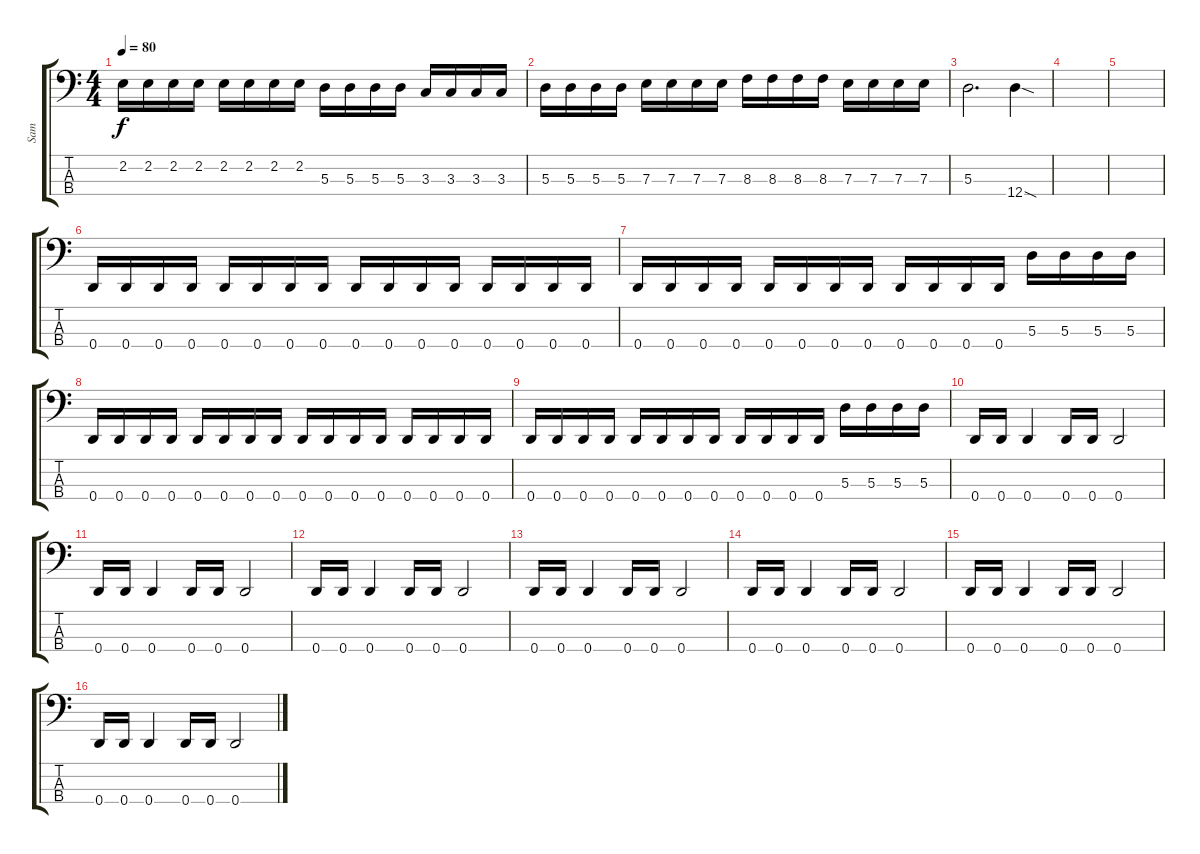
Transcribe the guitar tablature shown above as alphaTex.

\track ("Sam" "Sam") {instrument electricbassfinger}
\staff {score tabs}
\tuning (G2 D2 A1 D1) {hide}
\ts (4 4)
\tempo 80
\clef f4
\ks c
2.2.16{dy f} 2.2.16 2.2.16 2.2.16 2.2.16 2.2.16 2.2.16 2.2.16 5.3.16 5.3.16 5.3.16 5.3.16 3.3.16 3.3.16 3.3.16 3.3.16 |
5.3.16 5.3.16 5.3.16 5.3.16 7.3.16 7.3.16 7.3.16 7.3.16 8.3.16 8.3.16 8.3.16 8.3.16 7.3.16 7.3.16 7.3.16 7.3.16 |
5.3.2{d} 12.4{sod}.4 |
|
|
0.4.16 0.4.16 0.4.16 0.4.16 0.4.16 0.4.16 0.4.16 0.4.16 0.4.16 0.4.16 0.4.16 0.4.16 0.4.16 0.4.16 0.4.16 0.4.16 |
0.4.16 0.4.16 0.4.16 0.4.16 0.4.16 0.4.16 0.4.16 0.4.16 0.4.16 0.4.16 0.4.16 0.4.16 5.3.16 5.3.16 5.3.16 5.3.16 |
0.4.16 0.4.16 0.4.16 0.4.16 0.4.16 0.4.16 0.4.16 0.4.16 0.4.16 0.4.16 0.4.16 0.4.16 0.4.16 0.4.16 0.4.16 0.4.16 |
0.4.16 0.4.16 0.4.16 0.4.16 0.4.16 0.4.16 0.4.16 0.4.16 0.4.16 0.4.16 0.4.16 0.4.16 5.3.16 5.3.16 5.3.16 5.3.16 |
0.4.16 0.4.16 0.4.4 0.4.16 0.4.16 0.4.2 |
0.4.16 0.4.16 0.4.4 0.4.16 0.4.16 0.4.2 |
0.4.16 0.4.16 0.4.4 0.4.16 0.4.16 0.4.2 |
0.4.16 0.4.16 0.4.4 0.4.16 0.4.16 0.4.2 |
0.4.16 0.4.16 0.4.4 0.4.16 0.4.16 0.4.2 |
0.4.16 0.4.16 0.4.4 0.4.16 0.4.16 0.4.2 |
0.4.16 0.4.16 0.4.4 0.4.16 0.4.16 0.4.2
